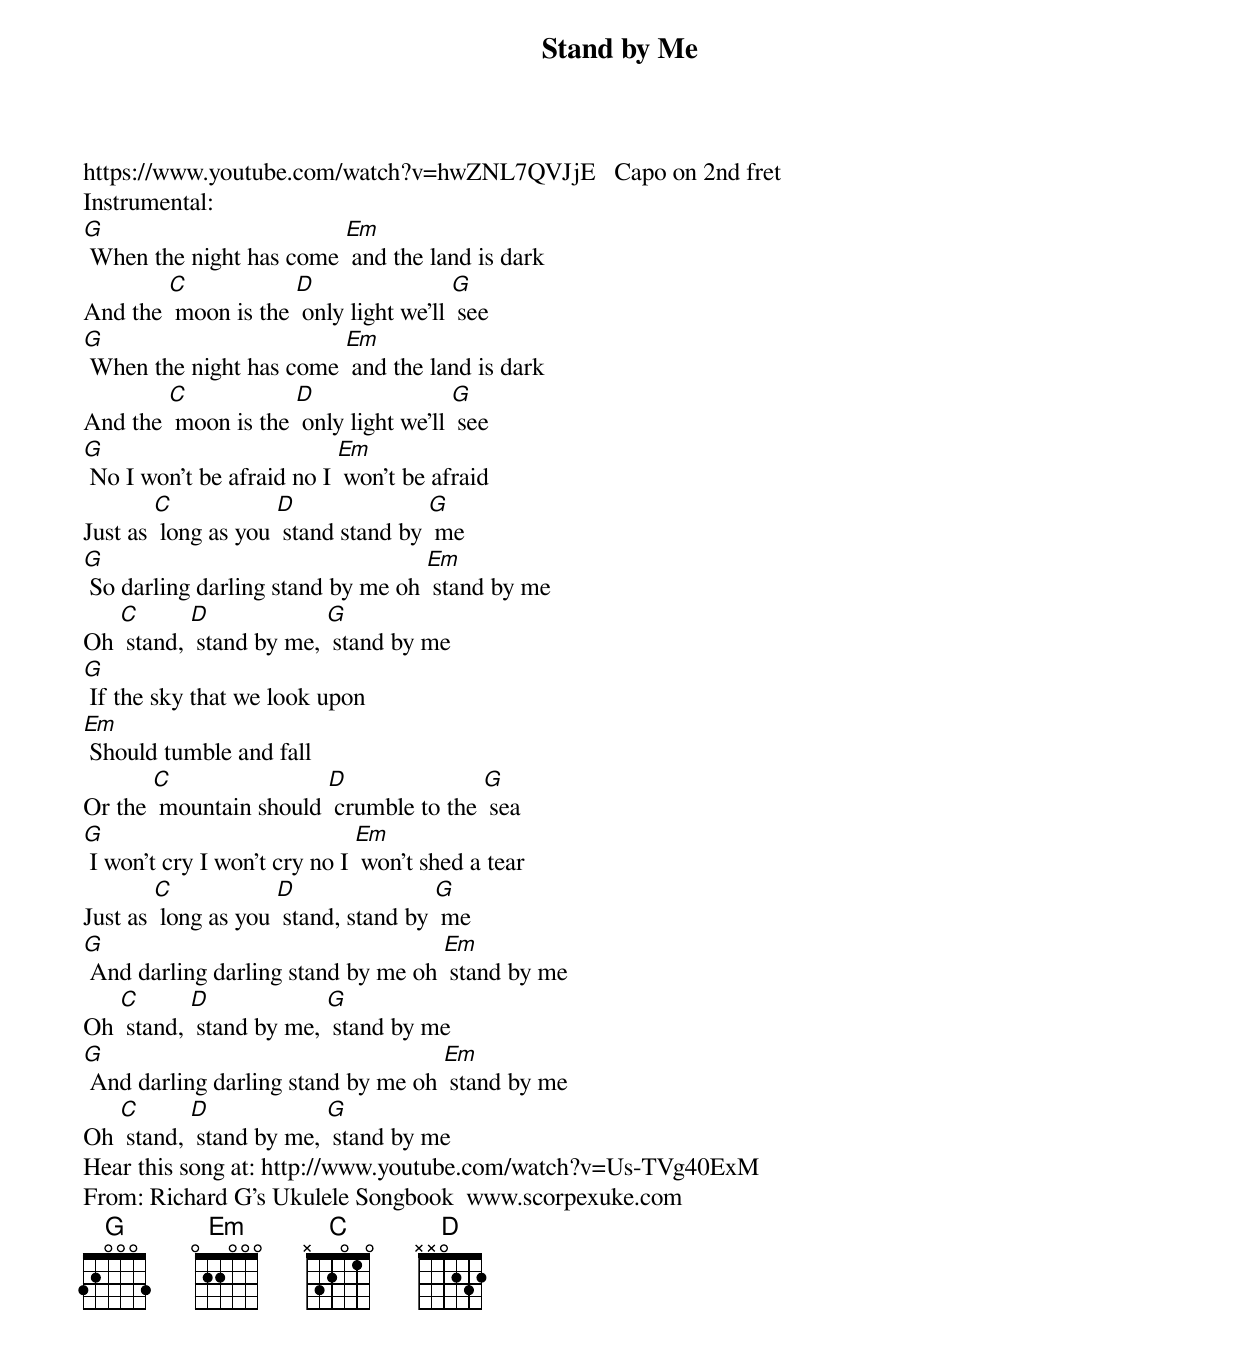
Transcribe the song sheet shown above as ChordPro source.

{t: Stand by Me }
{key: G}
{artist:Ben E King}
https://www.youtube.com/watch?v=hwZNL7QVJjE   Capo on 2nd fret
{c: }
Instrumental:
[G] When the night has come [Em] and the land is dark
And the [C] moon is the [D] only light we'll [G] see
{c: }
[G] When the night has come [Em] and the land is dark
And the [C] moon is the [D] only light we'll [G] see
[G] No I won't be afraid no I [Em] won't be afraid
Just as [C] long as you [D] stand stand by [G] me
{c: }
[G] So darling darling stand by me oh [Em] stand by me
Oh [C] stand, [D] stand by me, [G] stand by me
{c: }
[G] If the sky that we look upon
[Em] Should tumble and fall
Or the [C] mountain should [D] crumble to the [G] sea
[G] I won't cry I won't cry no I [Em] won't shed a tear
Just as [C] long as you [D] stand, stand by [G] me
{c: }
[G] And darling darling stand by me oh [Em] stand by me
Oh [C] stand, [D] stand by me, [G] stand by me
{c: }
[G] And darling darling stand by me oh [Em] stand by me
Oh [C] stand, [D] stand by me, [G] stand by me
{c: }
{c: }
Hear this song at: http://www.youtube.com/watch?v=Us-TVg40ExM
From: Richard G’s Ukulele Songbook  www.scorpexuke.com
